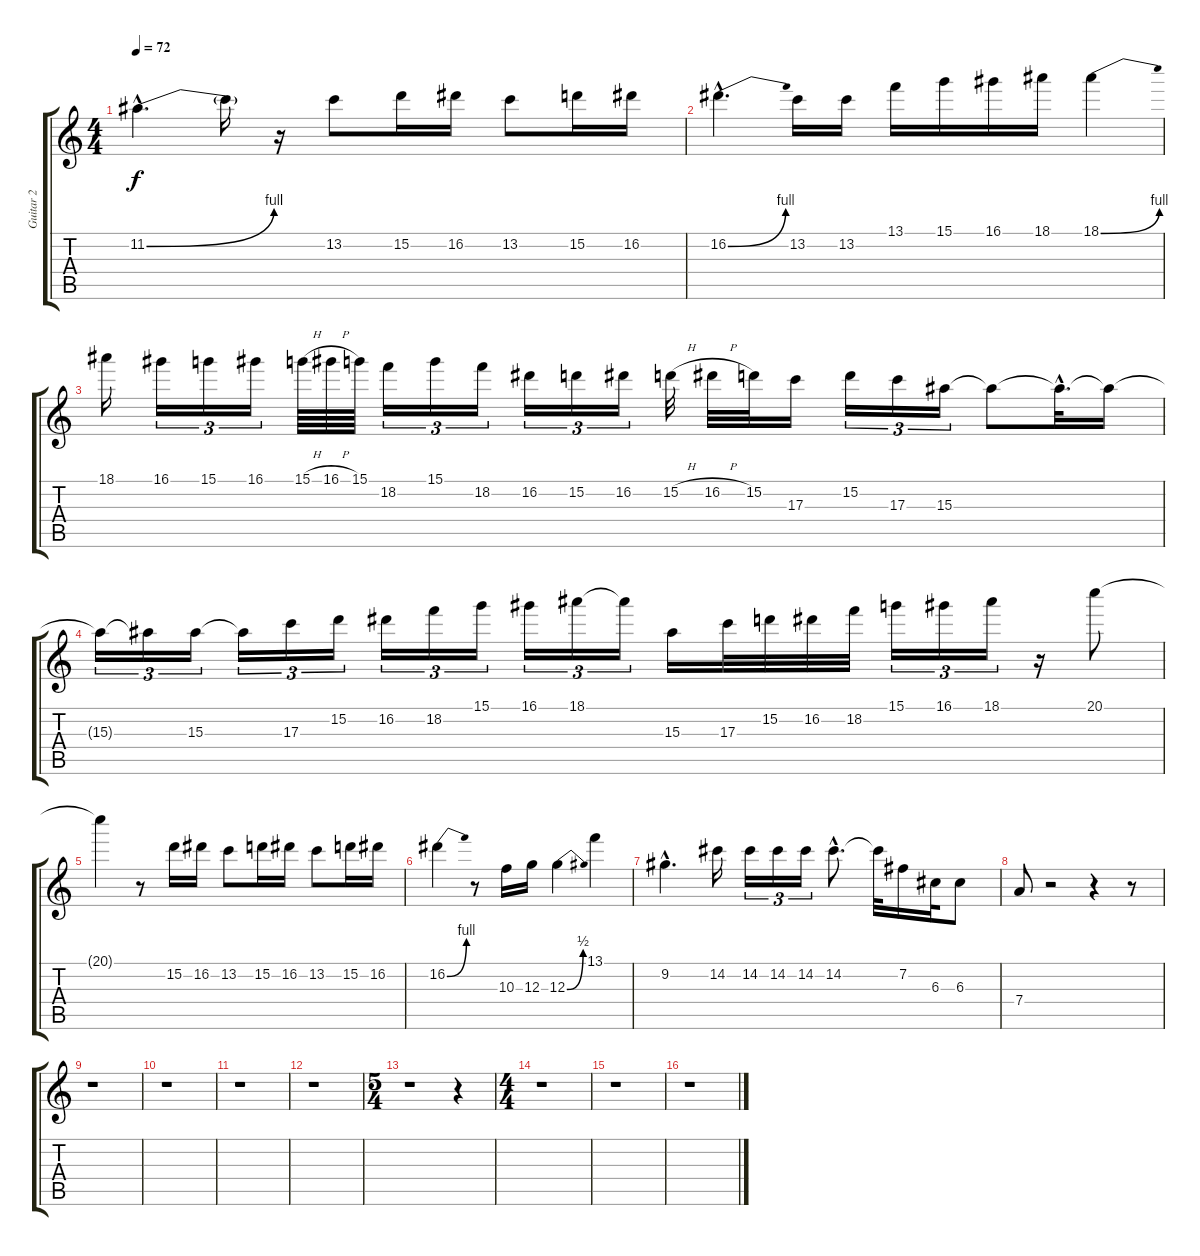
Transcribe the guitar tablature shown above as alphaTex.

\track ("Guitar 2" "Guitar 2") {instrument distortionguitar}
\staff {score tabs}
\tuning (E4 B3 G3 D3 A2 E2) {hide}
\ts (4 4)
\tempo 72
\clef g2
\ks c
11.2{be (bend 0 0 60 4) hac}.4{d dy f} 11.2{t}.16 r.16 13.2.8 15.2.16 16.2.16 13.2.8 15.2.16 16.2.16 |
16.2{be (bend 0 0 60 4) hac}.4{d} 13.2.16 13.2.16 13.1.16 15.1.16 16.1.16 18.1.16 18.1{be (bend 0 0 60 4)}.4 |
18.1.16 16.1.16{tu (3 2)} 15.1.16{tu (3 2)} 16.1.16{tu (3 2)} 15.1{h}.64 16.1{h}.64 15.1.64 18.2.16{tu (3 2)} 15.1.16{tu (3 2)} 18.2.16{tu (3 2)} 16.2.16{tu (3 2)} 15.2.16{tu (3 2)} 16.2.16{tu (3 2)} 15.2{h}.32 16.2{h}.32 15.2.32 17.3.16 15.2.16{tu (3 2)} 17.3.16{tu (3 2)} 15.3.16{tu (3 2)} 15.3{t}.8 15.3{hac t}.32{d} 15.3{t}.16 |
15.3{t}.16{tu (3 2)} 15.3{t}.16{tu (3 2)} 15.3.16{tu (3 2)} 15.3{t}.16{tu (3 2)} 17.3.16{tu (3 2)} 15.2.16{tu (3 2)} 16.2.16{tu (3 2)} 18.2.16{tu (3 2)} 15.1.16{tu (3 2)} 16.1.16{tu (3 2)} 18.1.16{tu (3 2)} 18.1{t}.16{tu (3 2)} 15.3.16 17.3.32 15.2.32 16.2.32 18.2.32 15.1.16{tu (3 2)} 16.1.16{tu (3 2)} 18.1.16{tu (3 2)} r.16 20.1.8 |
20.1{t}.4 r.8 15.2.16 16.2.16 13.2.8 15.2.16 16.2.16 13.2.8 15.2.16 16.2.16 |
16.2{be (bend 0 0 60 4)}.4 r.8 10.3.16 12.3.16 12.3{be (bend 0 0 60 2)}.4 13.1.4 |
9.2{hac}.4{d} 14.2.16 14.2.16{tu (3 2)} 14.2.16{tu (3 2)} 14.2.16{tu (3 2)} 14.2{hac}.8{d} 14.2{t}.32 7.2.16 6.3.32 6.3.8 |
7.4.8 r.2 r.4 r.8 |
r.1 |
r.1 |
r.1 |
r.1 |
\ts (5 4)
r.1 r.4 |
\ts (4 4)
r.1 |
r.1 |
r.1
